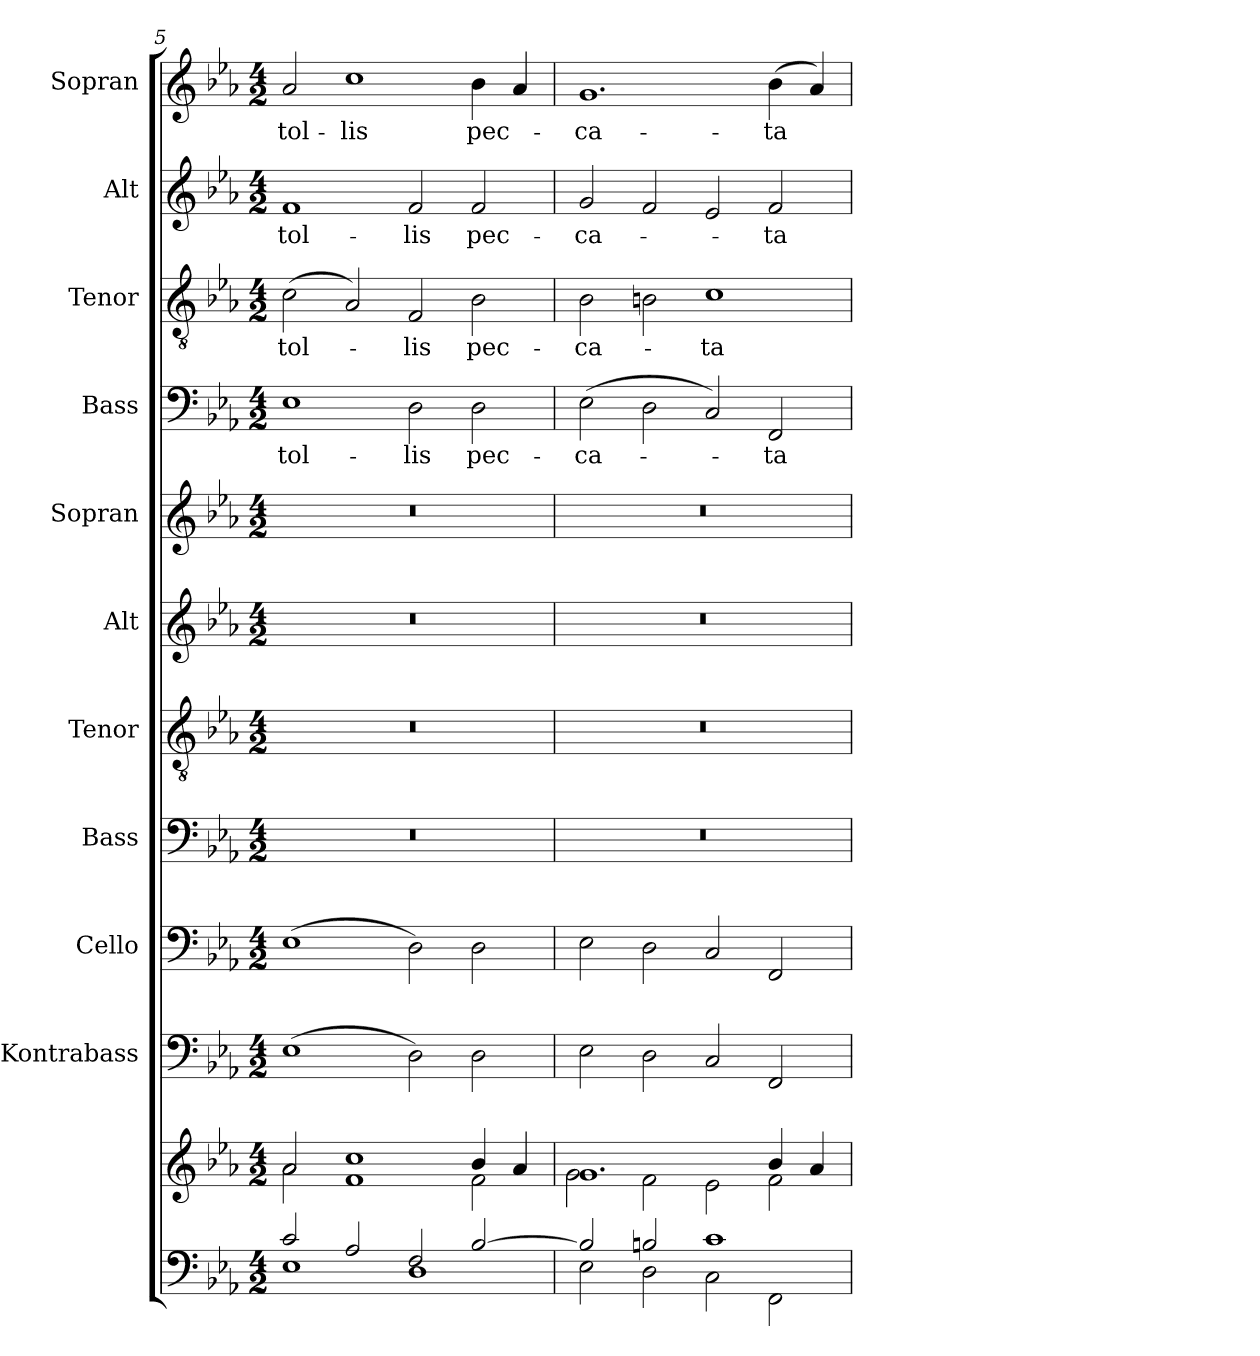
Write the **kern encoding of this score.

**kern	**kern	**kern	**kern	**kern	**kern	**kern	**kern	**kern	**text	**kern	**text	**kern	**text	**kern	**text
*part11	*part11	*part10	*part9	*part8	*part7	*part6	*part5	*part4	*part4	*part3	*part3	*part2	*part2	*part1	*part1
*staff12	*staff11	*staff10	*staff9	*staff8	*staff7	*staff6	*staff5	*staff4	*staff4	*staff3	*staff3	*staff2	*staff2	*staff1	*staff1
*	*	*I"Kontrabass	*I"Cello	*I"Bass	*I"Tenor	*I"Alt	*I"Sopran	*I"Bass	*	*I"Tenor	*	*I"Alt	*	*I"Sopran	*
*	*	*I'Kb.	*	*I'B.	*I'T.	*I'A.	*I'S.	*I'B.	*	*I'T.	*	*I'A.	*	*I'S.	*
!!LO:PB:g=z
*clefF4	*clefG2	*clefF4	*clefF4	*clefF4	*clefGv2	*clefG2	*clefG2	*clefF4	*	*clefGv2	*	*clefG2	*	*clefG2	*
*	*	*ITrd7c12	*	*	*	*	*	*	*	*	*	*	*	*	*
*k[b-e-a-]	*k[b-e-a-]	*k[b-e-a-]	*k[b-e-a-]	*k[b-e-a-]	*k[b-e-a-]	*k[b-e-a-]	*k[b-e-a-]	*k[b-e-a-]	*	*k[b-e-a-]	*	*k[b-e-a-]	*	*k[b-e-a-]	*
*E-:	*E-:	*E-:	*E-:	*E-:	*E-:	*E-:	*E-:	*E-:	*	*E-:	*	*E-:	*	*E-:	*
*M4/2	*M4/2	*M4/2	*M4/2	*M4/2	*M4/2	*M4/2	*M4/2	*M4/2	*	*M4/2	*	*M4/2	*	*M4/2	*
=5	=5	=5	=5	=5	=5	=5	=5	=5	=5	=5	=5	=5	=5	=5	=5
*^	*^	*	*	*	*	*	*	*	*	*	*	*	*	*	*
!	!	!	!	!	!	!	!	!	!	!	!LO:LY:b	!	!LO:LY:b	!	!LO:LY:b	!	!LO:LY:b
2c/	1E-	2a-/	2a-\	(>1EE-	(>1E-	0r	0r	0r	0r	1E-	tol-	(>2c\	tol-	1f	tol-	2a-/	tol-
!	!	!	!	!	!	!	!	!	!	!	!	!	!	!	!	!	!LO:LY:b
2A-/	.	1cc	1f	.	.	.	.	.	.	.	.	2A-/)	.	.	.	1cc	-lis
!	!	!	!	!	!	!	!	!	!	!	!LO:LY:b	!	!LO:LY:b	!	!LO:LY:b	!	!
2F/	1D	.	.	2DD\)	2D\)	.	.	.	.	2D\	-lis	2F/	-lis	2f/	-lis	.	.
!	!	!	!	!	!	!	!	!	!	!	!LO:LY:b	!	!LO:LY:b	!	!LO:LY:b	!	!LO:LY:b
[>2B-/	.	4b-/	2f\	2DD\	2D\	.	.	.	.	2D\	pec-	2B-\	pec-	2f/	pec-	4b-\	pec-
.	.	4a-/	.	.	.	.	.	.	.	.	.	.	.	.	.	4a-/	.
=6	=6	=6	=6	=6	=6	=6	=6	=6	=6	=6	=6	=6	=6	=6	=6	=6	=6
!	!	!	!	!	!	!	!	!	!	!	!LO:LY:b	!	!LO:LY:b	!	!LO:LY:b	!	!LO:LY:b
2B-/]	2E-\	1.g	2g\	2EE-\	2E-\	0r	0r	0r	0r	(>2E-\	-ca-	2B-\	-ca-	2g/	-ca-	1.g	-ca-
2Bn/	2D\	.	2f\	2DD\	2D\	.	.	.	.	2D\	.	2Bn\	.	2f/	.	.	.
!	!	!	!	!	!	!	!	!	!	!	!	!	!LO:LY:b	!	!	!	!
1c	2C\	.	2e-\	2CC/	2C/	.	.	.	.	2C/)	.	1c	-ta	2e-/	.	.	.
!	!	!	!	!	!	!	!	!	!	!	!LO:LY:b	!	!	!	!LO:LY:b	!	!LO:LY:b
.	2FF\	4b-/	2f\	2FFF/	2FF/	.	.	.	.	2FF/	-ta	.	.	2f/	-ta	(>4b-\	-ta
.	.	4a-/	.	.	.	.	.	.	.	.	.	.	.	.	.	4a-/)	.
*v	*v	*	*	*	*	*	*	*	*	*	*	*	*	*	*	*	*
*	*v	*v	*	*	*	*	*	*	*	*	*	*	*	*	*	*
=	=	=	=	=	=	=	=	=	=	=	=	=	=	=	=
*-	*-	*-	*-	*-	*-	*-	*-	*-	*-	*-	*-	*-	*-	*-	*-
